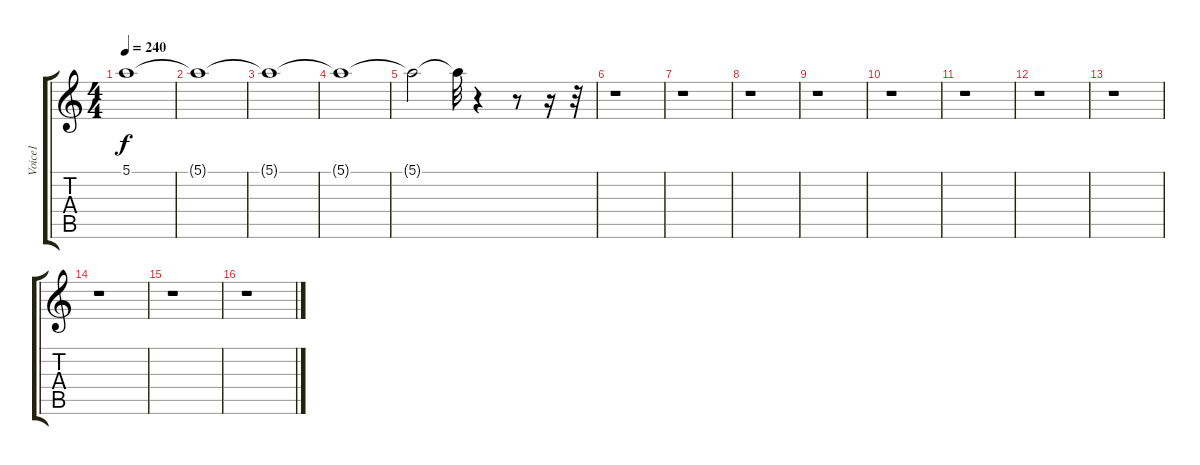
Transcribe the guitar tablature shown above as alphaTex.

\track ("Voice1" "Voice1") {instrument electricguitarjazz}
\staff {score tabs}
\tuning (E4 B3 G3 D3 A2 E2) {hide}
\ts (4 4)
\tempo 240
\clef g2
\ks c
5.1{t}.1{dy f} |
5.1{t}.1 |
5.1{t}.1 |
5.1{t}.1 |
5.1{t}.2 5.1{t}.32 r.4 r.8 r.16 r.32 |
r.1 |
r.1 |
r.1 |
r.1 |
r.1 |
r.1 |
r.1 |
r.1 |
r.1 |
r.1 |
r.1
